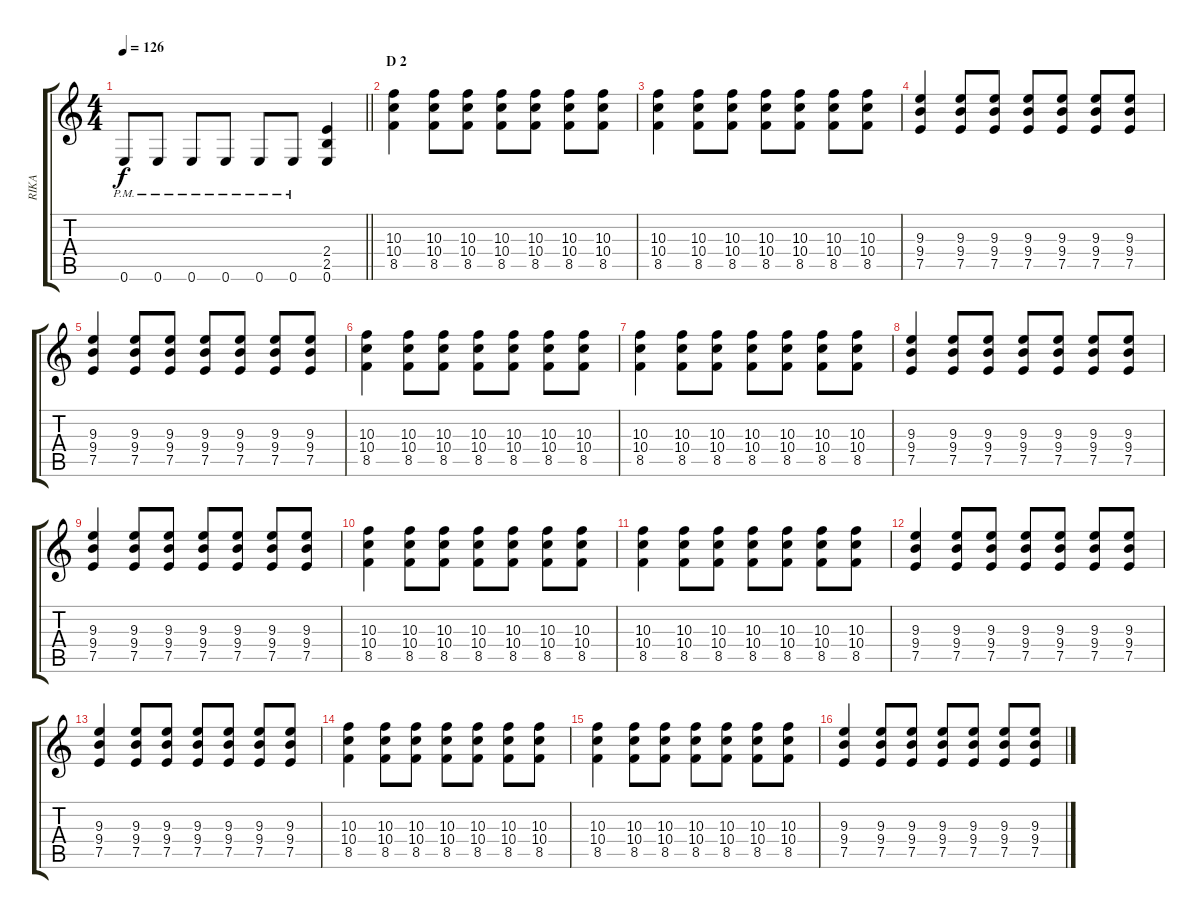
\track ("RIKA" "RIKA") {instrument distortionguitar}
\staff {score tabs}
\tuning (E4 B3 G3 D3 A2 E2) {hide}
\ts (4 4)
\tempo 126
\clef g2
\barLineRight lightlight
\ks c
0.6{pm}.8{dy f} 0.6{pm}.8 0.6{pm}.8 0.6{pm}.8 0.6{pm}.8 0.6{pm}.8 (2.4 2.5 0.6).4 |
\section ("" "D 2")
(10.3 10.4 8.5).4{volume 8} (10.3 10.4 8.5).8 (10.3 10.4 8.5).8 (10.3 10.4 8.5).8 (10.3 10.4 8.5).8 (10.3 10.4 8.5).8 (10.3 10.4 8.5).8 |
(10.3 10.4 8.5).4 (10.3 10.4 8.5).8 (10.3 10.4 8.5).8 (10.3 10.4 8.5).8 (10.3 10.4 8.5).8 (10.3 10.4 8.5).8 (10.3 10.4 8.5).8 |
(9.3 9.4 7.5).4 (9.3 9.4 7.5).8 (9.3 9.4 7.5).8 (9.3 9.4 7.5).8 (9.3 9.4 7.5).8 (9.3 9.4 7.5).8 (9.3 9.4 7.5).8 |
(9.3 9.4 7.5).4 (9.3 9.4 7.5).8 (9.3 9.4 7.5).8 (9.3 9.4 7.5).8 (9.3 9.4 7.5).8 (9.3 9.4 7.5).8 (9.3 9.4 7.5).8 |
(10.3 10.4 8.5).4 (10.3 10.4 8.5).8 (10.3 10.4 8.5).8 (10.3 10.4 8.5).8 (10.3 10.4 8.5).8 (10.3 10.4 8.5).8 (10.3 10.4 8.5).8 |
(10.3 10.4 8.5).4 (10.3 10.4 8.5).8 (10.3 10.4 8.5).8 (10.3 10.4 8.5).8 (10.3 10.4 8.5).8 (10.3 10.4 8.5).8 (10.3 10.4 8.5).8 |
(9.3 9.4 7.5).4 (9.3 9.4 7.5).8 (9.3 9.4 7.5).8 (9.3 9.4 7.5).8 (9.3 9.4 7.5).8 (9.3 9.4 7.5).8 (9.3 9.4 7.5).8 |
(9.3 9.4 7.5).4 (9.3 9.4 7.5).8 (9.3 9.4 7.5).8 (9.3 9.4 7.5).8 (9.3 9.4 7.5).8 (9.3 9.4 7.5).8 (9.3 9.4 7.5).8 |
(10.3 10.4 8.5).4 (10.3 10.4 8.5).8 (10.3 10.4 8.5).8 (10.3 10.4 8.5).8 (10.3 10.4 8.5).8 (10.3 10.4 8.5).8 (10.3 10.4 8.5).8 |
(10.3 10.4 8.5).4 (10.3 10.4 8.5).8 (10.3 10.4 8.5).8 (10.3 10.4 8.5).8 (10.3 10.4 8.5).8 (10.3 10.4 8.5).8 (10.3 10.4 8.5).8 |
(9.3 9.4 7.5).4 (9.3 9.4 7.5).8 (9.3 9.4 7.5).8 (9.3 9.4 7.5).8 (9.3 9.4 7.5).8 (9.3 9.4 7.5).8 (9.3 9.4 7.5).8 |
(9.3 9.4 7.5).4 (9.3 9.4 7.5).8 (9.3 9.4 7.5).8 (9.3 9.4 7.5).8 (9.3 9.4 7.5).8 (9.3 9.4 7.5).8 (9.3 9.4 7.5).8 |
(10.3 10.4 8.5).4 (10.3 10.4 8.5).8 (10.3 10.4 8.5).8 (10.3 10.4 8.5).8 (10.3 10.4 8.5).8 (10.3 10.4 8.5).8 (10.3 10.4 8.5).8 |
(10.3 10.4 8.5).4 (10.3 10.4 8.5).8 (10.3 10.4 8.5).8 (10.3 10.4 8.5).8 (10.3 10.4 8.5).8 (10.3 10.4 8.5).8 (10.3 10.4 8.5).8 |
(9.3 9.4 7.5).4 (9.3 9.4 7.5).8 (9.3 9.4 7.5).8 (9.3 9.4 7.5).8 (9.3 9.4 7.5).8 (9.3 9.4 7.5).8 (9.3 9.4 7.5).8
